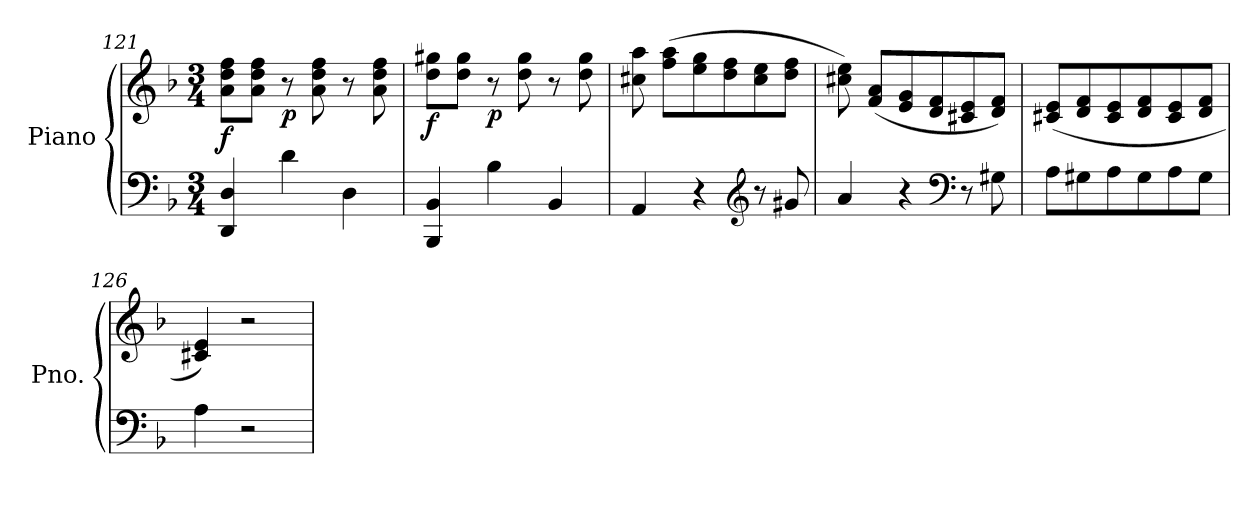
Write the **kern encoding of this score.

**kern	**kern	**dynam
*part1	*part1	*part1
*staff2	*staff1	*staff1/2
*I"Piano	*	*
*I'Pno.	*	*
*clefF4	*clefG2	*
*k[b-]	*k[b-]	*
*M3/4	*M3/4	*
=121	=121	=121
!	!	!LO:DY:b
4DD/ 4D/	8a\ 8dd\ 8ff\L	f
.	8a\ 8dd\ 8ff\J	.
!	!	!LO:DY:b
4d\	8r	p
.	8a\ 8dd\ 8ff\	.
4D\	8r	.
.	8a\ 8dd\ 8ff\	.
=122	=122	=122
!	!	!LO:DY:b
4BBB-/ 4BB-/	8dd\ 8gg#X\L	f
.	8dd\ 8gg#\J	.
!	!	!LO:DY:b
4B-\	8r	p
.	8dd\ 8gg#\	.
4BB-/	8r	.
.	8dd\ 8gg#\	.
=123	=123	=123
4AA/	8cc#X\ 8aa\	.
.	(>8ff\ 8aa\L	.
4r	8ee\ 8gg\	.
.	8dd\ 8ff\	.
*clefG2	*	*
8r	8cc#\ 8ee\	.
8g#X/	8dd\ 8ff\J	.
=124	=124	=124
4a/	8cc#X\ 8ee\)	.
.	(<8f/ 8a/L	.
4r	8e/ 8g/	.
.	8d/ 8f/	.
*clefF4	*	*
8r	8c#X/ 8e/	.
8G#X\	8d/ 8f/J)	.
!!LO:LB:g=z
=125	=125	=125
8A\L	(<8c#X/ 8e/L	.
8G#X\	8d/ 8f/	.
8A\	8c#/ 8e/	.
8G#\	8d/ 8f/	.
8A\	8c#/ 8e/	.
8G#\J	8d/ 8f/J	.
=126	=126	=126
4A\	4c#X/ 4e/)	.
2r	2r	.
=	=	=
*-	*-	*-
